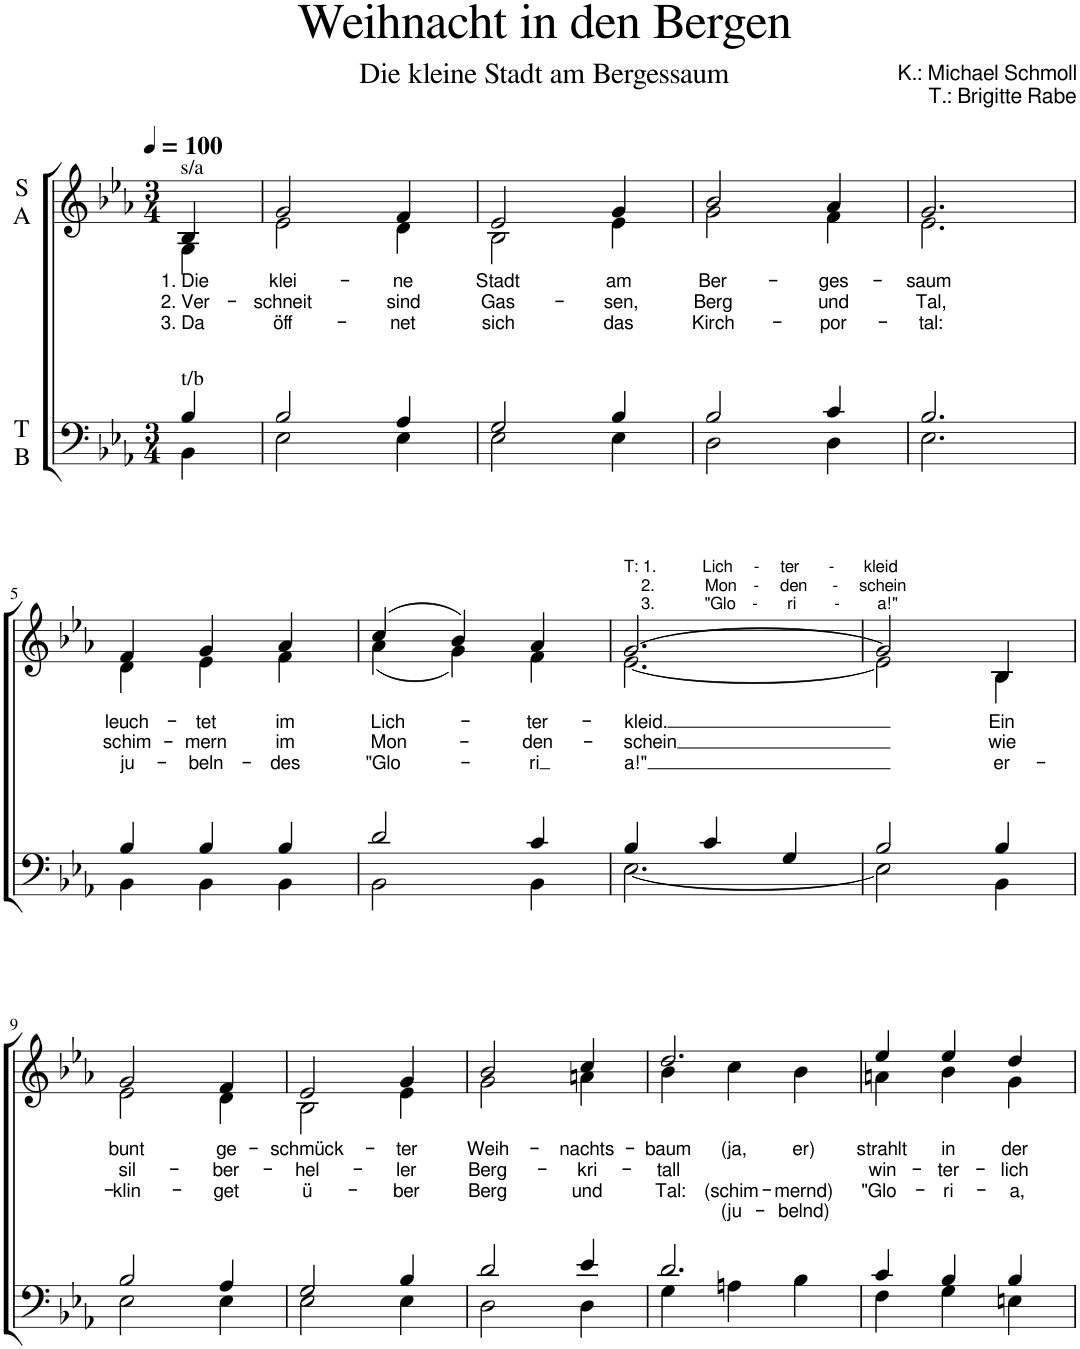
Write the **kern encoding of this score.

**kern	**kern	**text	**text	**text	**text
*part2	*part1	*part1	*part1	*part1	*part1
*staff2	*staff1	*staff1	*staff1	*staff1	*staff1
*I"T B	*I"S A	*	*	*	*
*clefF4	*clefG2	*	*	*	*
*k[b-e-a-]	*k[b-e-a-]	*	*	*	*
*M3/4	*M3/4	*	*	*	*
*MM100	*MM100	*	*	*	*
=	=	=	=	=	=
*^	*	*	*	*	*
!	!	!LO:TX:a:t=s/a	!	!	!	!
!LO:TX:a:t=t/b	!	!	!	!	!	!
!	!	!	!LO:LY:b	!LO:LY:b	!LO:LY:b	!
*	*	*^	*	*	*	*
4B-/	4BB-\	4B-/	4G\	1. Die	2. Ver-	3. Da	.
=1	=1	=1	=1	=1	=1	=1	=1
!	!	!	!	!LO:LY:b	!LO:LY:b	!LO:LY:b	!
2B-/	2E-\	2g/	2e-\	klei-	-schneit	öff-	.
!	!	!	!	!LO:LY:b	!LO:LY:b	!LO:LY:b	!
4A-/	4E-\	4f/	4d\	-ne	sind	-net	.
=2	=2	=2	=2	=2	=2	=2	=2
!	!	!	!	!LO:LY:b	!LO:LY:b	!LO:LY:b	!
2G/	2E-\	2e-/	2B-\	Stadt	Gas-	sich	.
!	!	!	!	!LO:LY:b	!LO:LY:b	!LO:LY:b	!
4B-/	4E-\	4g/	4e-\	am	-sen,	das	.
=3	=3	=3	=3	=3	=3	=3	=3
!	!	!	!	!LO:LY:b	!LO:LY:b	!LO:LY:b	!
2B-/	2D\	2b-/	2g\	Ber-	Berg	Kirch-	.
!	!	!	!	!LO:LY:b	!LO:LY:b	!LO:LY:b	!
4c/	4D\	4a-/	4f\	-ges-	und	-por-	.
=4	=4	=4	=4	=4	=4	=4	=4
!	!	!	!	!LO:LY:b	!LO:LY:b	!LO:LY:b	!
2.B-/	2.E-\	2.g/	2.e-\	-saum	Tal,	-tal:	.
!!LO:LB:g=z	!!
=5	=5	=5	=5	=5	=5	=5	=5
!	!	!	!	!LO:LY:b	!LO:LY:b	!LO:LY:b	!
4B-/	4BB-\	4f/	4d\	leuch-	schim-	ju-	.
!	!	!	!	!LO:LY:b	!LO:LY:b	!LO:LY:b	!
4B-/	4BB-\	4g/	4e-\	-tet	-mern	-beln-	.
!	!	!	!	!LO:LY:b	!LO:LY:b	!LO:LY:b	!
4B-/	4BB-\	4a-/	4f\	im	im	-des	.
=6	=6	=6	=6	=6	=6	=6	=6
!	!	!	!	!LO:LY:b	!LO:LY:b	!LO:LY:b	!
2d/	2BB-\	(4cc/	(4a-\	Lich-	Mon-	"Glo-	.
.	.	4b-/)	4g\)	.	.	.	.
!	!	!	!	!LO:LY:b	!LO:LY:b	!LO:LY:b	!
4c/	4BB-\	4a-/	4f\	ter-	den-	ri	.
=7	=7	=7	=7	=7	=7	=7	=7
!	!	!LO:TX:a:t=T&colon; 1.           Lich     -     ter       -       kleid	!	!	!	!	!
!	!	!LO:TX:a:t=2.            Mon    -     den      -     schein	!	!	!	!	!
!	!	!LO:TX:a:t=3.            "Glo    -       ri         -         a!"	!	!	!	!	!
!	!	!	!	!LO:LY:b	!LO:LY:b	!LO:LY:b	!
4B-/	[2.E-\	[2.g/	[2.e-\	-kleid.	-schein	a!"	.
4c/	.	.	.	.	.	.	.
4G/	.	.	.	.	.	.	.
=8	=8	=8	=8	=8	=8	=8	=8
2B-/	2E-\]	2g/]	2e-\]	.	.	.	.
!	!	!	!	!LO:LY:b	!LO:LY:b	!LO:LY:b	!
4B-/	4BB-\	4B-/	4B-\	Ein	wie	er-	.
!!LO:LB:g=z	!!
=9	=9	=9	=9	=9	=9	=9	=9
!	!	!	!	!LO:LY:b	!LO:LY:b	!LO:LY:b	!
2B-/	2E-\	2g/	2e-\	bunt	sil-	-klin-	.
!	!	!	!	!LO:LY:b	!LO:LY:b	!LO:LY:b	!
4A-/	4E-\	4f/	4d\	ge-	-ber-	-get	.
=10	=10	=10	=10	=10	=10	=10	=10
!	!	!	!	!LO:LY:b	!LO:LY:b	!LO:LY:b	!
2G/	2E-\	2e-/	2B-\	-schmück-	-hel-	ü-	.
!	!	!	!	!LO:LY:b	!LO:LY:b	!LO:LY:b	!
4B-/	4E-\	4g/	4e-\	-ter	-ler	-ber	.
=11	=11	=11	=11	=11	=11	=11	=11
!	!	!	!	!LO:LY:b	!LO:LY:b	!LO:LY:b	!
2d/	2D\	2b-/	2g\	Weih-	Berg-	Berg	.
!	!	!	!	!LO:LY:b	!LO:LY:b	!LO:LY:b	!
4e-/	4D\	4cc/	4an\	-nachts-	-kri-	und	.
=12	=12	=12	=12	=12	=12	=12	=12
!	!	!	!	!LO:LY:b	!LO:LY:b	!LO:LY:b	!
2.d/	4G\	2.dd/	4b-\	-baum	-tall	Tal:	.
!	!	!	!	!LO:LY:b	!	!LO:LY:b	!LO:LY:b
.	4An\	.	4cc\	(ja,	.	(schim-	(ju-
!	!	!	!	!LO:LY:b	!	!LO:LY:b	!LO:LY:b
.	4B-\	.	4b-\	er)	.	-mernd)	-belnd)
=13	=13	=13	=13	=13	=13	=13	=13
!	!	!	!	!LO:LY:b	!LO:LY:b	!LO:LY:b	!
4c/	4F\	4ee-/	4an\	strahlt	win-	"Glo-	.
!	!	!	!	!LO:LY:b	!LO:LY:b	!LO:LY:b	!
4B-/	4G\	4ee-/	4b-\	in	-ter-	-ri-	.
!	!	!	!	!LO:LY:b	!LO:LY:b	!LO:LY:b	!
4B-/	4En\	4dd/	4g\	der	-lich	-a,	.
*v	*v	*	*	*	*	*	*
*	*v	*v	*	*	*	*
=	=	=	=	=	=
*-	*-	*-	*-	*-	*-
